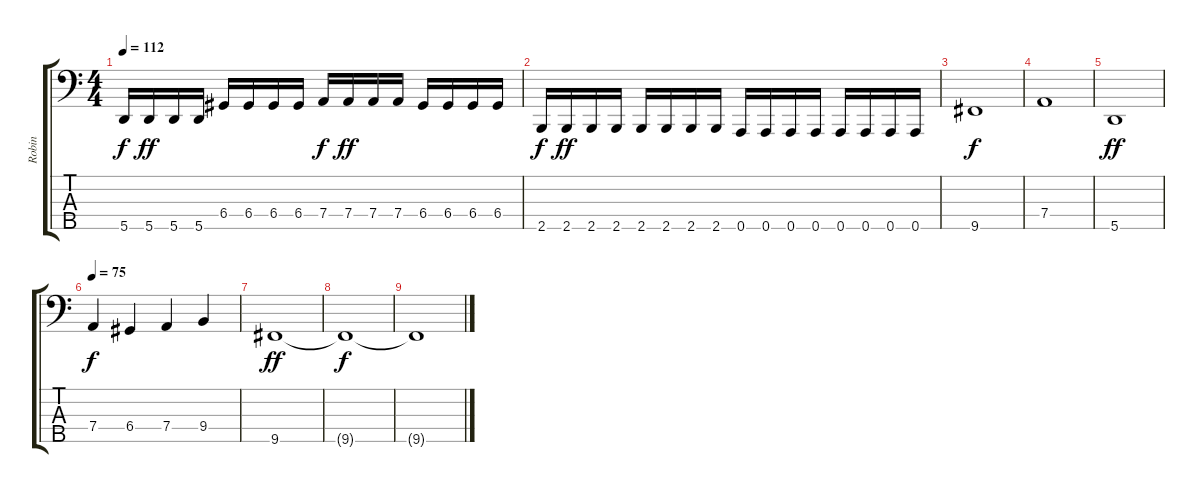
\track ("Robin" "Robin") {instrument electricbasspick}
\staff {score tabs}
\tuning (F2 C2 G1 D1 A0) {hide}
\ts (4 4)
\tempo 112
\clef f4
\ks c
5.5.16{dy f} 5.5.16{dy ff} 5.5.16 5.5.16 6.4.16 6.4.16 6.4.16 6.4.16 7.4.16{dy f} 7.4.16{dy ff} 7.4.16 7.4.16 6.4.16 6.4.16 6.4.16 6.4.16 |
2.5.16{dy f} 2.5.16{dy ff} 2.5.16 2.5.16 2.5.16 2.5.16 2.5.16 2.5.16 0.5.16 0.5.16 0.5.16 0.5.16 0.5.16 0.5.16 0.5.16 0.5.16 |
9.5.1{dy f} |
7.4.1 |
5.5.1{dy ff} |
\tempo 75
7.4.4{dy f} 6.4.4 7.4.4 9.4.4 |
9.5.1{dy ff} |
9.5{t}.1{dy f} |
9.5{t}.1
